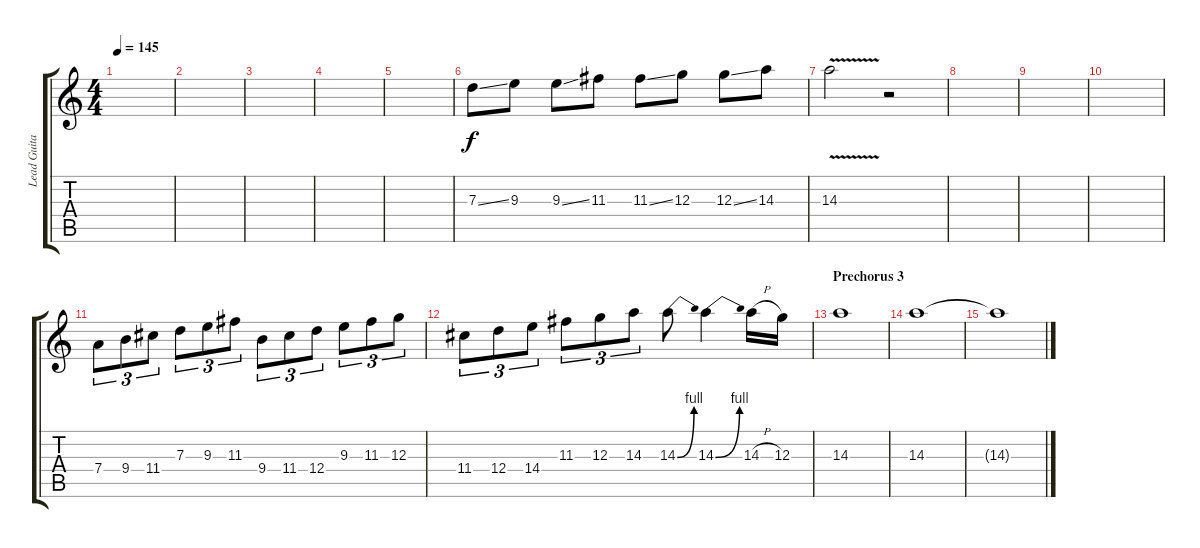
\track ("Lead Guitar 2" "Lead Guita") {instrument overdrivenguitar}
\staff {score tabs}
\tuning (E4 B3 G3 D3 A2 E2) {hide}
\ts (4 4)
\tempo 145
\clef g2
\ks c
|
|
|
|
\section ("" "")
|
7.3{ss}.8 9.3.8 9.3{ss}.8 11.3.8 11.3{ss}.8 12.3.8 12.3{ss}.8 14.3.8 |
14.3{v}.2 r.2 |
|
|
|
7.4.8{tu (3 2)} 9.4.8{tu (3 2)} 11.4.8{tu (3 2)} 7.3.8{tu (3 2)} 9.3.8{tu (3 2)} 11.3.8{tu (3 2)} 9.4.8{tu (3 2)} 11.4.8{tu (3 2)} 12.4.8{tu (3 2)} 9.3.8{tu (3 2)} 11.3.8{tu (3 2)} 12.3.8{tu (3 2)} |
11.4.8{tu (3 2)} 12.4.8{tu (3 2)} 14.4.8{tu (3 2)} 11.3.8{tu (3 2)} 12.3.8{tu (3 2)} 14.3.8{tu (3 2)} 14.3{be (bend 0 0 60 4)}.8 14.3{be (bend 0 0 60 4)}.4 14.3{h}.16 12.3.16 |
\section ("" "Prechorus 3")
14.3.1 |
14.3.1{volume 0} |
14.3{t}.1
